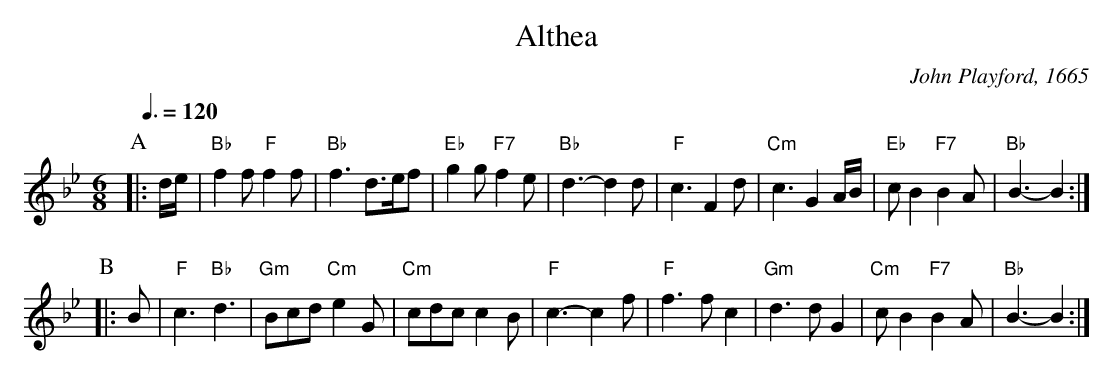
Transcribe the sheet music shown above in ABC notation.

X:1
T:Althea
M:6/8
L:1/8
Q:3/8=120
C:John Playford, 1665
K:Bb
P:A
|: d/e/ | "Bb"f2f "F"f2f | "Bb"f3 d3/e/f | "Eb"g2g "F7"f2e | "Bb"d3- d2d |\
"F"c3 F2d | "Cm"c3 G2A/B/ | "Eb"cB2 "F7"B2A | "Bb"B3- B2 :|
P:B
|: B | "F"c3 "Bb"d3 | "Gm"Bcd "Cm"e2 G | "Cm"cdc c2B | "F"c3- c2f |\
"F"f3 fc2 | "Gm"d3 dG2 | "Cm"cB2 "F7"B2A | "Bb"B3- B2 :|
